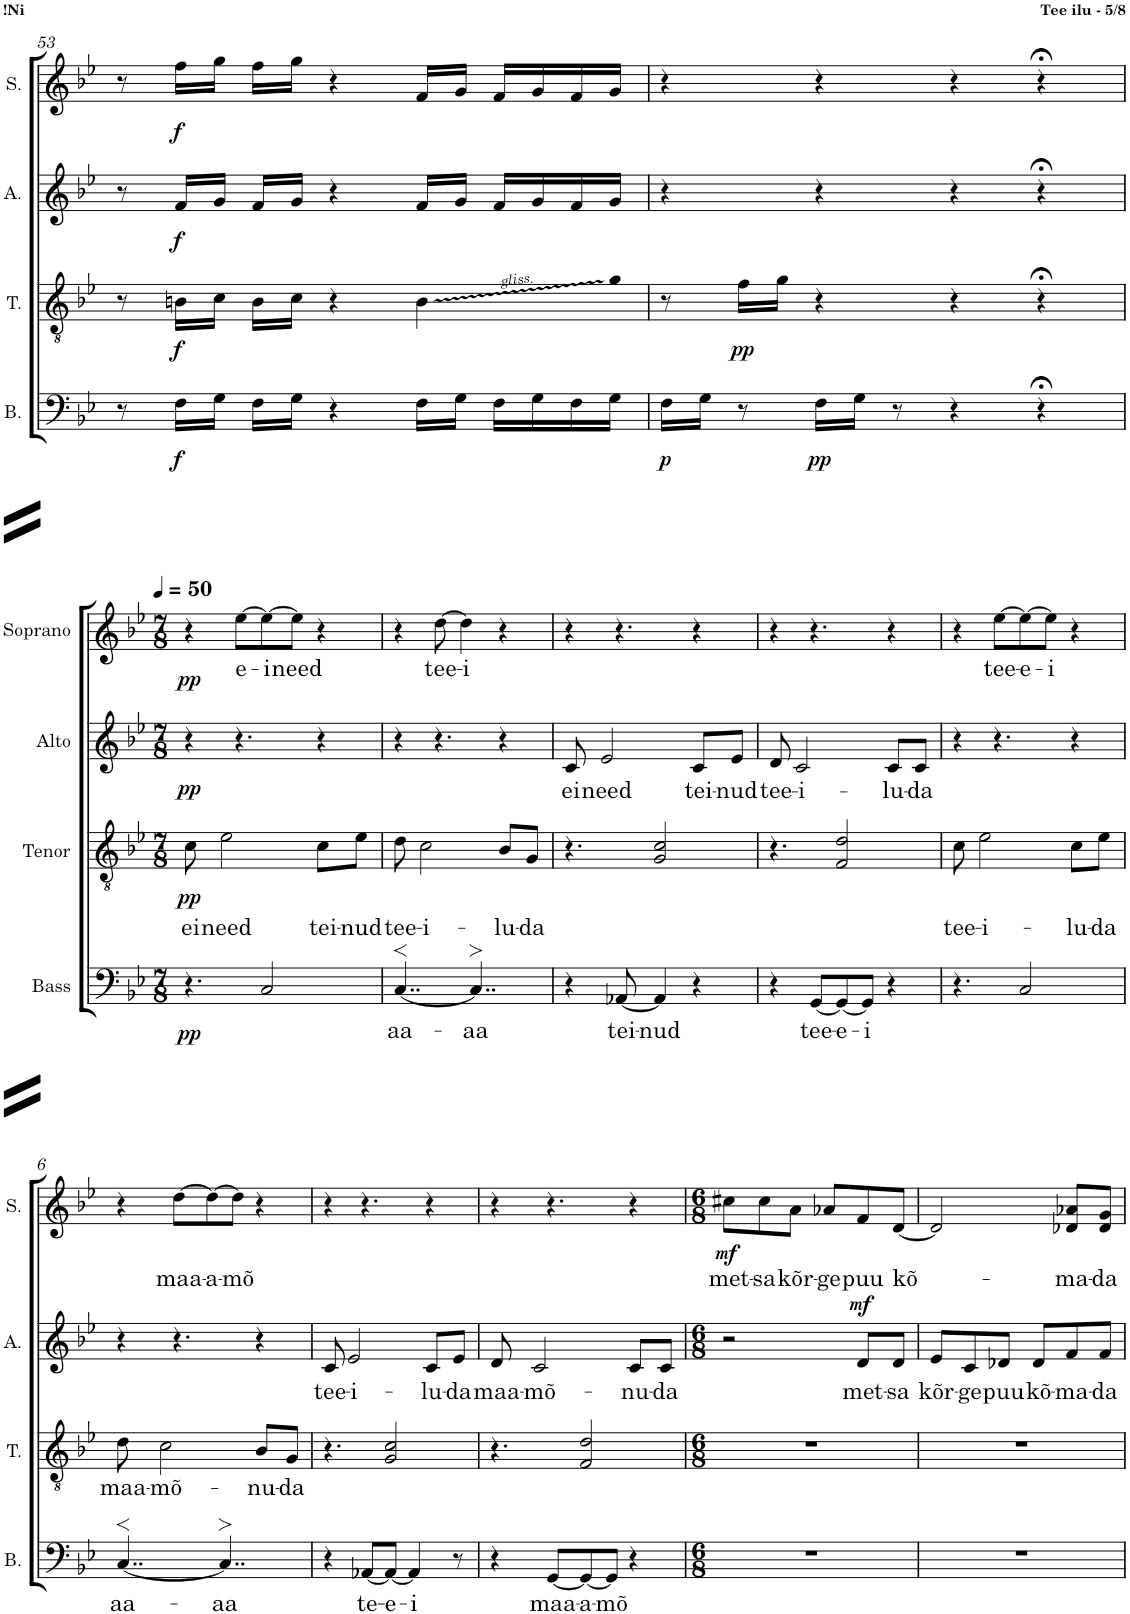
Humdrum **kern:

**kern	**text	**dynam	**kern	**text	**dynam	**kern	**text	**dynam	**kern	**text	**dynam
*part4	*part4	*part4	*part3	*part3	*part3	*part2	*part2	*part2	*part1	*part1	*part1
*staff4	*staff4	*staff4	*staff3	*staff3	*staff3	*staff2	*staff2	*staff2	*staff1	*staff1	*staff1
*I"Bass	*	*	*I"Tenor	*	*	*I"Alto	*	*	*I"Soprano	*	*
*I'B.	*	*	*I'T.	*	*	*I'A.	*	*	*I'S.	*	*
!!LO:PB:g=z
*clefF4	*	*	*clefGv2	*	*	*clefG2	*	*	*clefG2	*	*
*	*	*	*	*	*	*Trd1c2	*	*	*	*	*
*k[b-e-]	*	*	*k[b-e-]	*	*	*k[b-e-]	*	*	*k[b-e-]	*	*
*M4/4	*	*	*M4/4	*	*	*M4/4	*	*	*M4/4	*	*
=53	=53	=53	=53	=53	=53	=53	=53	=53	=53	=53	=53
8r	.	.	8r	.	.	8r	.	.	8r	.	.
!	!	!LO:DY:b	!	!	!LO:DY:b	!	!	!LO:DY:b	!	!	!LO:DY:b
16F\LL	.	f	16Bn\LL	.	f	16f/LL	.	f	16ff\LL	.	f
16G\JJ	.	.	16c\JJ	.	.	16g/JJ	.	.	16gg\JJ	.	.
16F\LL	.	.	16B\LL	.	.	16f/LL	.	.	16ff\LL	.	.
16G\JJ	.	.	16c\JJ	.	.	16g/JJ	.	.	16gg\JJ	.	.
4r	.	.	4r	.	.	4r	.	.	4r	.	.
16F\LL	.	.	4B\	.	.	16f/LL	.	.	16f/LL	.	.
16G\JJ	.	.	.	.	.	16g/JJ	.	.	16g/JJ	.	.
16F\LL	.	.	.	.	.	16f/LL	.	.	16f/LL	.	.
16G\	.	.	.	.	.	16g/	.	.	16g/	.	.
16F\	.	.	16ryy	.	.	16f/	.	.	16f/	.	.
16G\JJ	.	.	16g	.	.	16g/JJ	.	.	16g/JJ	.	.
=54	=54	=54	=54	=54	=54	=54	=54	=54	=54	=54	=54
!	!	!LO:DY:b	!	!	!	!	!	!	!	!	!
16F\LL	.	p	8r	.	.	4r	.	.	4r	.	.
16G\JJ	.	.	.	.	.	.	.	.	.	.	.
!	!	!	!	!	!LO:DY:b	!	!	!	!	!	!
8r	.	.	16f\LL	.	pp	.	.	.	.	.	.
.	.	.	16g\JJ	.	.	.	.	.	.	.	.
!	!	!LO:DY:b	!	!	!	!	!	!	!	!	!
16F\LL	.	pp	4r	.	.	4r	.	.	4r	.	.
16G\JJ	.	.	.	.	.	.	.	.	.	.	.
8r	.	.	.	.	.	.	.	.	.	.	.
4r	.	.	4r	.	.	4r	.	.	4r	.	.
4r;<	.	.	4r;<	.	.	4r;<	.	.	4r;<	.	.
!!LO:LB:g=z
=1	=1	=1	=1	=1	=1	=1	=1	=1	=1	=1	=1
*M7/8	*	*	*M7/8	*	*	*M7/8	*	*	*M7/8	*	*
*	*	*	*	*	*	*	*	*	*MM50	*	*
!	!	!LO:DY:b	!	!LO:LY:b	!LO:DY:b	!	!	!LO:DY:b	!	!	!LO:DY:b
4.r	.	pp	8c\	ei	pp	4r	.	pp	4r	.	pp
!	!	!	!	!LO:LY:b	!	!	!	!	!	!	!
.	.	.	2e-\	need	.	.	.	.	.	.	.
!	!	!	!	!	!	!	!	!	!	!LO:LY:b	!
.	.	.	.	.	.	4.r	.	.	[8ee-\L	e-	.
!	!	!	!	!	!	!	!	!	!	!LO:LY:b	!
2C/	.	.	.	.	.	.	.	.	8ee-\_	-i	.
!	!	!	!	!	!	!	!	!	!	!LO:LY:b	!
.	.	.	.	.	.	.	.	.	8ee-\J]	need	.
!	!	!	!	!LO:LY:b	!	!	!	!	!	!	!
.	.	.	8c\L	-tei-	.	4r	.	.	4r	.	.
!	!	!	!	!LO:LY:b	!	!	!	!	!	!	!
.	.	.	8e-\J	-nud	.	.	.	.	.	.	.
=2	=2	=2	=2	=2	=2	=2	=2	=2	=2	=2	=2
!	!LO:LY:b	!	!	!LO:LY:b	!	!	!	!	!	!	!
[4..C>/	aa-	.	8d\	tee-	.	4r	.	.	4r	.	.
!	!	!	!	!LO:LY:b	!	!	!	!	!	!	!
.	.	.	2c\	-i-	.	.	.	.	.	.	.
!	!	!	!	!	!	!	!	!	!	!LO:LY:b	!
.	.	.	.	.	.	4.r	.	.	[8dd\	tee-	.
!	!	!	!	!	!	!	!	!	!	!LO:LY:b	!
.	.	.	.	.	.	.	.	.	4dd\]	-i	.
!	!LO:LY:b	!	!	!	!	!	!	!	!	!	!
4..C>/]	-aa	.	.	.	.	.	.	.	.	.	.
!	!	!	!	!LO:LY:b	!	!	!	!	!	!	!
.	.	.	8B-/L	-lu-	.	4r	.	.	4r	.	.
!	!	!	!	!LO:LY:b	!	!	!	!	!	!	!
.	.	.	8G/J	-da	.	.	.	.	.	.	.
=3	=3	=3	=3	=3	=3	=3	=3	=3	=3	=3	=3
!	!	!	!	!	!	!	!LO:LY:b	!	!	!	!
4r	.	.	4.r	.	.	8c/	ei	.	4r	.	.
!	!	!	!	!	!	!	!LO:LY:b	!	!	!	!
.	.	.	.	.	.	2e-/	need	.	.	.	.
!	!LO:LY:b	!	!	!	!	!	!	!	!	!	!
[8AA-X/	tei-	.	.	.	.	.	.	.	4.r	.	.
!	!LO:LY:b	!	!	!	!	!	!	!	!	!	!
4AA-/]	-nud	.	2G/ 2c/	.	.	.	.	.	.	.	.
!	!	!	!	!	!	!	!LO:LY:b	!	!	!	!
4r	.	.	.	.	.	8c/L	tei-	.	4r	.	.
!	!	!	!	!	!	!	!LO:LY:b	!	!	!	!
.	.	.	.	.	.	8e-/J	-nud	.	.	.	.
=4	=4	=4	=4	=4	=4	=4	=4	=4	=4	=4	=4
!	!	!	!	!	!	!	!LO:LY:b	!	!	!	!
4r	.	.	4.r	.	.	8d/	tee-	.	4r	.	.
!	!	!	!	!	!	!	!LO:LY:b	!	!	!	!
.	.	.	.	.	.	2c/	-i-	.	.	.	.
!	!LO:LY:b	!	!	!	!	!	!	!	!	!	!
[8GG/L	tee-	.	.	.	.	.	.	.	4.r	.	.
!	!LO:LY:b	!	!	!	!	!	!	!	!	!	!
8GG/_	-e-	.	2F/ 2d/	.	.	.	.	.	.	.	.
!	!LO:LY:b	!	!	!	!	!	!	!	!	!	!
8GG/J]	-i	.	.	.	.	.	.	.	.	.	.
!	!	!	!	!	!	!	!LO:LY:b	!	!	!	!
4r	.	.	.	.	.	8c/L	-lu-	.	4r	.	.
!	!	!	!	!	!	!	!LO:LY:b	!	!	!	!
.	.	.	.	.	.	8c/J	-da	.	.	.	.
=5	=5	=5	=5	=5	=5	=5	=5	=5	=5	=5	=5
!	!	!	!	!LO:LY:b	!	!	!	!	!	!	!
4.r	.	.	8c\	tee-	.	4r	.	.	4r	.	.
!	!	!	!	!LO:LY:b	!	!	!	!	!	!	!
.	.	.	2e-\	-i-	.	.	.	.	.	.	.
!	!	!	!	!	!	!	!	!	!	!LO:LY:b	!
.	.	.	.	.	.	4.r	.	.	[8ee-\L	tee-	.
!	!	!	!	!	!	!	!	!	!	!LO:LY:b	!
2C/	.	.	.	.	.	.	.	.	8ee-\_	-e-	.
!	!	!	!	!	!	!	!	!	!	!LO:LY:b	!
.	.	.	.	.	.	.	.	.	8ee-\J]	-i	.
!	!	!	!	!LO:LY:b	!	!	!	!	!	!	!
.	.	.	8c\L	-lu-	.	4r	.	.	4r	.	.
!	!	!	!	!LO:LY:b	!	!	!	!	!	!	!
.	.	.	8e-\J	-da	.	.	.	.	.	.	.
!!LO:LB:g=z
=6	=6	=6	=6	=6	=6	=6	=6	=6	=6	=6	=6
!	!LO:LY:b	!	!	!LO:LY:b	!	!	!	!	!	!	!
[4..C>/	aa-	.	8d\	maa-	.	4r	.	.	4r	.	.
!	!	!	!	!LO:LY:b	!	!	!	!	!	!	!
.	.	.	2c\	-mõ-	.	.	.	.	.	.	.
!	!	!	!	!	!	!	!	!	!	!LO:LY:b	!
.	.	.	.	.	.	4.r	.	.	[8dd\L	maa-	.
!	!	!	!	!	!	!	!	!	!	!LO:LY:b	!
.	.	.	.	.	.	.	.	.	8dd\_	-a-	.
!	!LO:LY:b	!	!	!	!	!	!	!	!	!	!
4..C>/]	-aa	.	.	.	.	.	.	.	.	.	.
!	!	!	!	!	!	!	!	!	!	!LO:LY:b	!
.	.	.	.	.	.	.	.	.	8dd\J]	-mõ	.
!	!	!	!	!LO:LY:b	!	!	!	!	!	!	!
.	.	.	8B-/L	-nu-	.	4r	.	.	4r	.	.
!	!	!	!	!LO:LY:b	!	!	!	!	!	!	!
.	.	.	8G/J	-da	.	.	.	.	.	.	.
=7	=7	=7	=7	=7	=7	=7	=7	=7	=7	=7	=7
!	!	!	!	!	!	!	!LO:LY:b	!	!	!	!
4r	.	.	4.r	.	.	8c/	tee-	.	4r	.	.
!	!	!	!	!	!	!	!LO:LY:b	!	!	!	!
.	.	.	.	.	.	2e-/	-i-	.	.	.	.
!	!LO:LY:b	!	!	!	!	!	!	!	!	!	!
[8AA-X/L	te-	.	.	.	.	.	.	.	4.r	.	.
!	!LO:LY:b	!	!	!	!	!	!	!	!	!	!
8AA-/J_	-e-	.	2G/ 2c/	.	.	.	.	.	.	.	.
!	!LO:LY:b	!	!	!	!	!	!	!	!	!	!
4AA-/]	-i	.	.	.	.	.	.	.	.	.	.
!	!	!	!	!	!	!	!LO:LY:b	!	!	!	!
.	.	.	.	.	.	8c/L	-lu-	.	4r	.	.
!	!	!	!	!	!	!	!LO:LY:b	!	!	!	!
8r	.	.	.	.	.	8e-/J	-da	.	.	.	.
=8	=8	=8	=8	=8	=8	=8	=8	=8	=8	=8	=8
!	!	!	!	!	!	!	!LO:LY:b	!	!	!	!
4r	.	.	4.r	.	.	8d/	maa-	.	4r	.	.
!	!	!	!	!	!	!	!LO:LY:b	!	!	!	!
.	.	.	.	.	.	2c/	-mõ-	.	.	.	.
!	!LO:LY:b	!	!	!	!	!	!	!	!	!	!
[8GG/L	maa-	.	.	.	.	.	.	.	4.r	.	.
!	!LO:LY:b	!	!	!	!	!	!	!	!	!	!
8GG/_	-a-	.	2F/ 2d/	.	.	.	.	.	.	.	.
!	!LO:LY:b	!	!	!	!	!	!	!	!	!	!
8GG/J]	-mõ	.	.	.	.	.	.	.	.	.	.
!	!	!	!	!	!	!	!LO:LY:b	!	!	!	!
4r	.	.	.	.	.	8c/L	-nu-	.	4r	.	.
!	!	!	!	!	!	!	!LO:LY:b	!	!	!	!
.	.	.	.	.	.	8c/J	-da	.	.	.	.
=9	=9	=9	=9	=9	=9	=9	=9	=9	=9	=9	=9
*M6/8	*	*	*M6/8	*	*	*M6/8	*	*	*M6/8	*	*
!	!	!	!	!	!	!	!	!	!	!LO:LY:b	!LO:DY:b
2.r	.	.	2.r	.	.	2r	.	.	8cc#X\L	met-	mf
!	!	!	!	!	!	!	!	!	!	!LO:LY:b	!
.	.	.	.	.	.	.	.	.	8cc#\	-sa	.
!	!	!	!	!	!	!	!	!	!	!LO:LY:b	!
.	.	.	.	.	.	.	.	.	8a\J	kõr-	.
!	!	!	!	!	!	!	!	!	!	!LO:LY:b	!
.	.	.	.	.	.	.	.	.	8a-X/L	-ge	.
!	!	!	!	!	!	!	!LO:LY:b	!LO:DY:a	!	!LO:LY:b	!
.	.	.	.	.	.	8d/L	met-	mf	8f/	puu	.
!	!	!	!	!	!	!	!LO:LY:b	!	!	!LO:LY:b	!
.	.	.	.	.	.	8d/J	-sa	.	[8d/J	kõ-	.
=10	=10	=10	=10	=10	=10	=10	=10	=10	=10	=10	=10
!	!	!	!	!	!	!	!LO:LY:b	!	!	!	!
2.r	.	.	2.r	.	.	8e-/L	kõr-	.	2d/]	.	.
!	!	!	!	!	!	!	!LO:LY:b	!	!	!	!
.	.	.	.	.	.	8c/	-ge	.	.	.	.
!	!	!	!	!	!	!	!LO:LY:b	!	!	!	!
.	.	.	.	.	.	8d-X/J	puu	.	.	.	.
!	!	!	!	!	!	!	!LO:LY:b	!	!	!	!
.	.	.	.	.	.	8d-/L	kõ-	.	.	.	.
!	!	!	!	!	!	!	!LO:LY:b	!	!	!LO:LY:b	!
.	.	.	.	.	.	8f/	-ma-	.	8d-X/ 8a-X/L	-ma-	.
!	!	!	!	!	!	!	!LO:LY:b	!	!	!LO:LY:b	!
.	.	.	.	.	.	8f/J	-da	.	8d-/ 8g/J	-da	.
=	=	=	=	=	=	=	=	=	=	=	=
*-	*-	*-	*-	*-	*-	*-	*-	*-	*-	*-	*-
